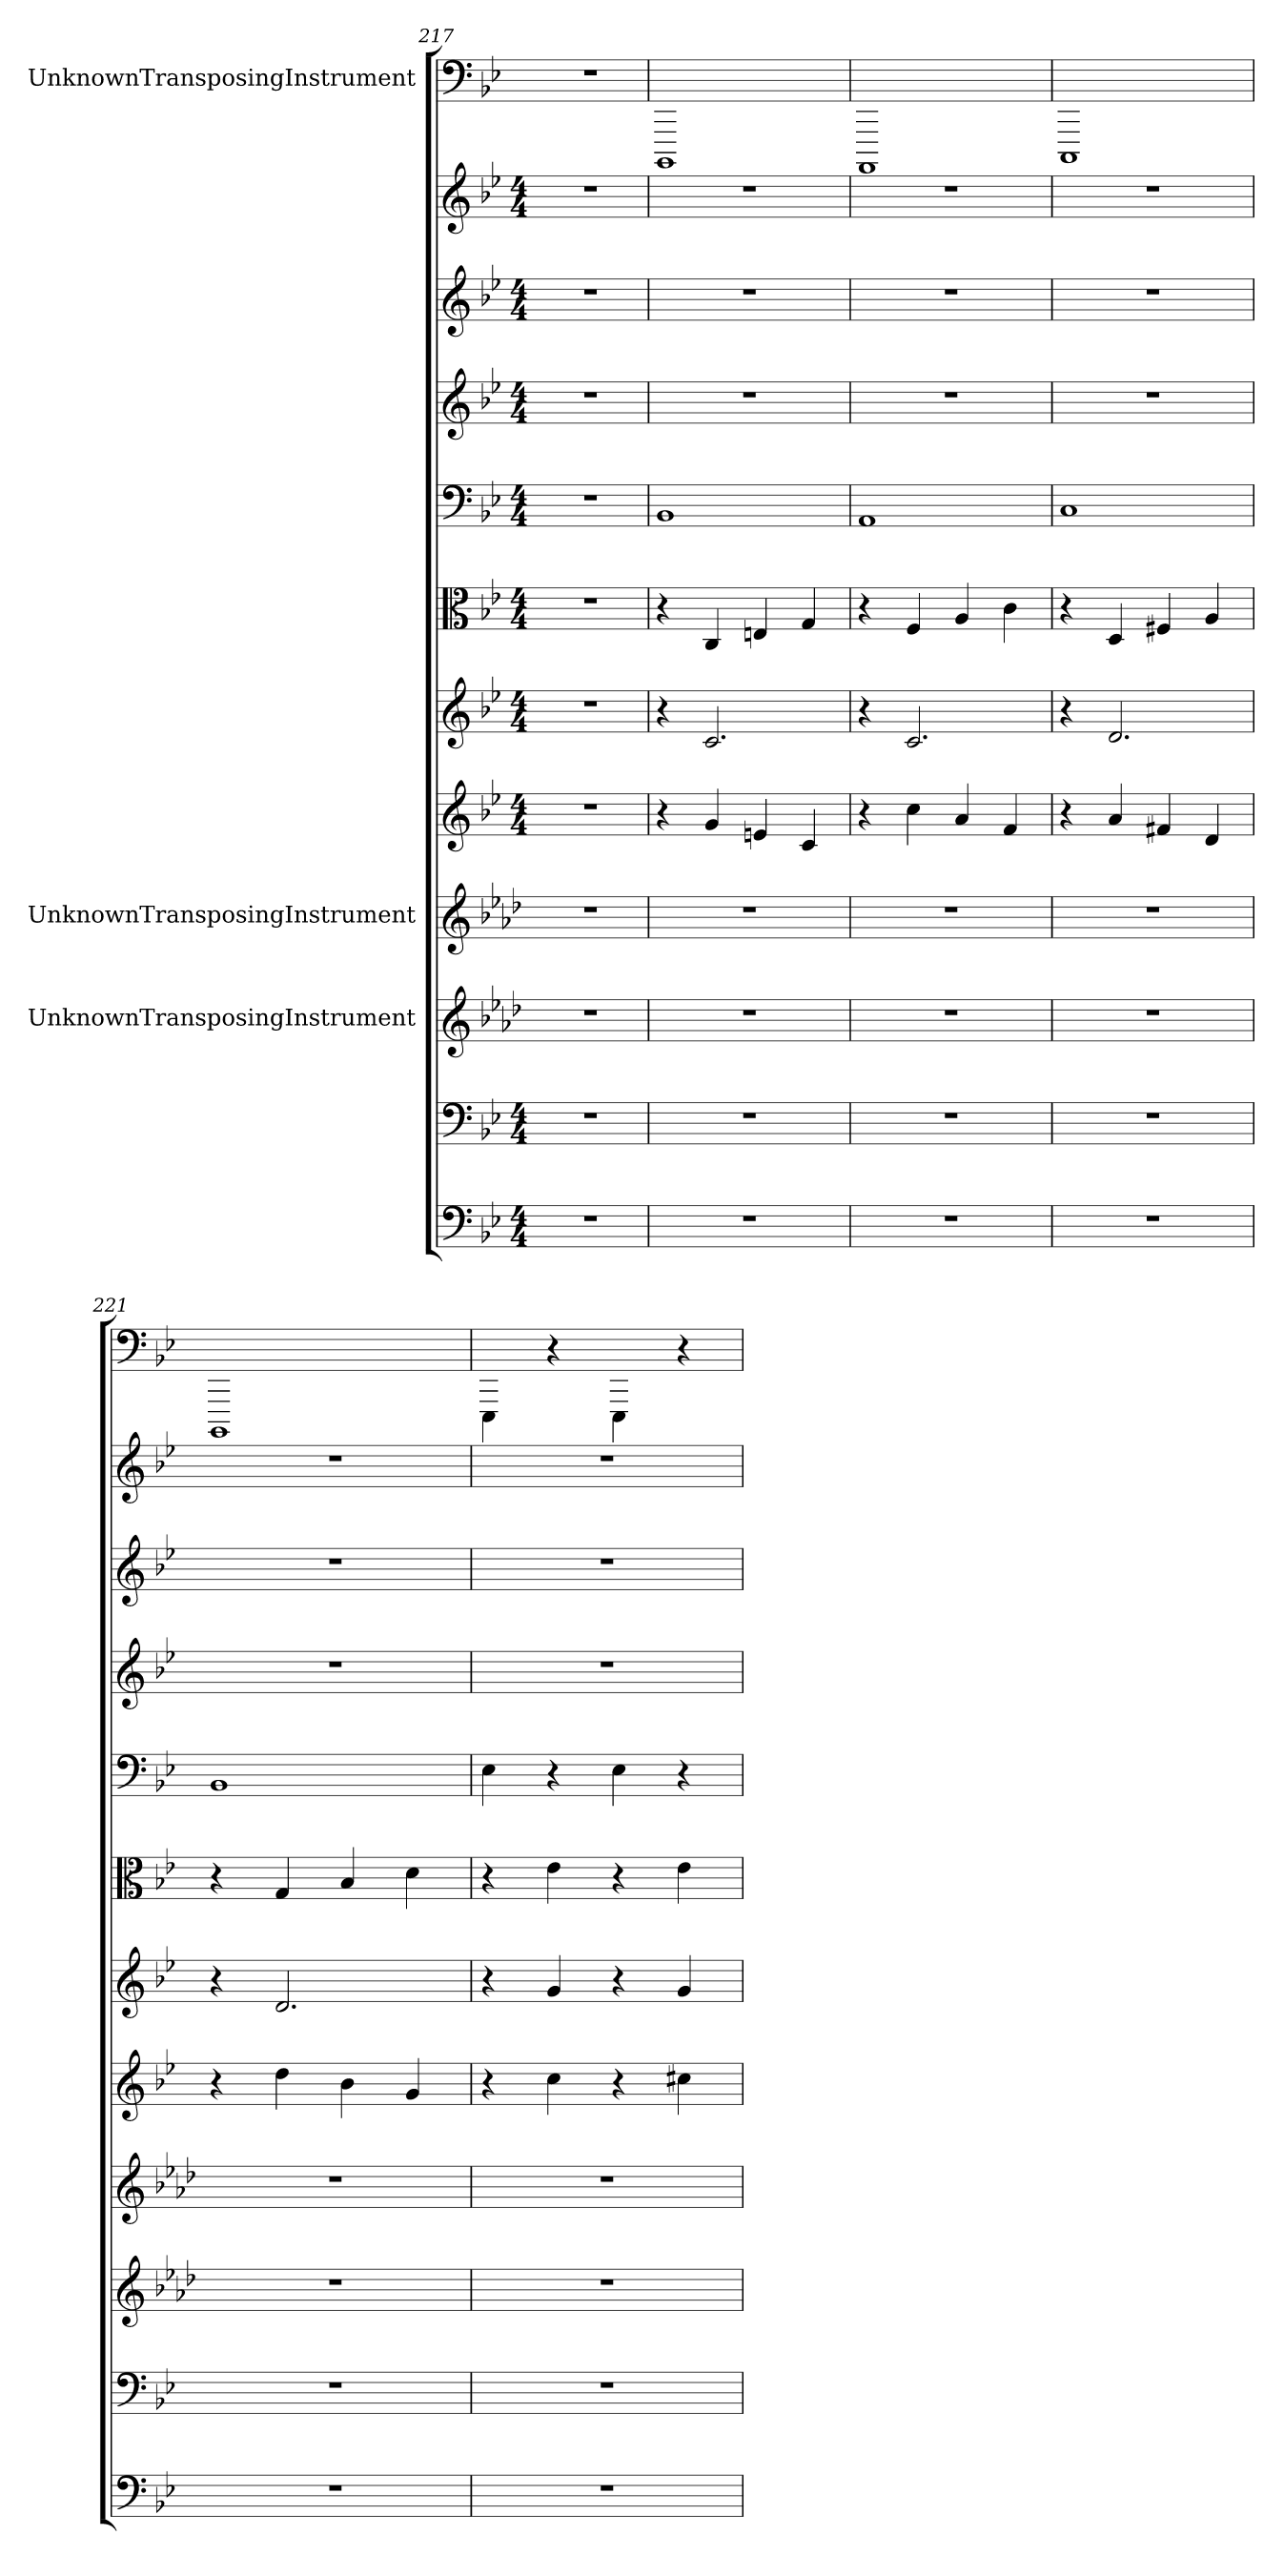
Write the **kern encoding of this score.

**kern	**kern	**kern	**kern	**kern	**kern	**kern	**kern	**kern	**kern	**kern	**kern
*part12	*part11	*part10	*part9	*part8	*part7	*part6	*part5	*part4	*part3	*part2	*part1
*staff12	*staff11	*staff10	*staff9	*staff8	*staff7	*staff6	*staff5	*staff4	*staff3	*staff2	*staff1
*	*	*I"UnknownTransposingInstrument	*I"UnknownTransposingInstrument	*	*	*	*	*	*	*	*I"UnknownTransposingInstrument
*clefF4	*clefF4	*clefG2	*clefG2	*clefG2	*clefG2	*clefC3	*clefF4	*clefG2	*clefG2	*clefG2	*clefF4
*	*	*ITrd-1c-2	*ITrd-1c-2	*	*	*	*	*	*	*	*ITrd-7c-12
*k[b-e-]	*k[b-e-]	*k[b-e-]	*k[b-e-]	*k[b-e-]	*k[b-e-]	*k[b-e-]	*k[b-e-]	*k[b-e-]	*k[b-e-]	*k[b-e-]	*k[b-e-]
*M4/4	*M4/4	*	*	*M4/4	*M4/4	*M4/4	*M4/4	*M4/4	*M4/4	*M4/4	*
=217	=217	=217	=217	=217	=217	=217	=217	=217	=217	=217	=217
1r	1r	1r	1r	1r	1r	1r	1r	1r	1r	1r	1r
=218	=218	=218	=218	=218	=218	=218	=218	=218	=218	=218	=218
1r	1r	1r	1r	4r	4r	4r	1BB-/	1r	1r	1r	1BBB-/
.	.	.	.	4g/	2.c/	4C/	.	.	.	.	.
.	.	.	.	4en/	.	4En/	.	.	.	.	.
.	.	.	.	4c/	.	4G/	.	.	.	.	.
=219	=219	=219	=219	=219	=219	=219	=219	=219	=219	=219	=219
1r	1r	1r	1r	4r	4r	4r	1AA/	1r	1r	1r	1AAA/
.	.	.	.	4cc\	2.c/	4F/	.	.	.	.	.
.	.	.	.	4a/	.	4A/	.	.	.	.	.
.	.	.	.	4f/	.	4c\	.	.	.	.	.
=220	=220	=220	=220	=220	=220	=220	=220	=220	=220	=220	=220
1r	1r	1r	1r	4r	4r	4r	1C/	1r	1r	1r	1CC/
.	.	.	.	4a/	2.d/	4D/	.	.	.	.	.
.	.	.	.	4f#X/	.	4F#X/	.	.	.	.	.
.	.	.	.	4d/	.	4A/	.	.	.	.	.
=221	=221	=221	=221	=221	=221	=221	=221	=221	=221	=221	=221
1r	1r	1r	1r	4r	4r	4r	1BB-/	1r	1r	1r	1BBB-/
.	.	.	.	4dd\	2.d/	4G/	.	.	.	.	.
.	.	.	.	4b-\	.	4B-/	.	.	.	.	.
.	.	.	.	4g/	.	4d\	.	.	.	.	.
=222	=222	=222	=222	=222	=222	=222	=222	=222	=222	=222	=222
1r	1r	1r	1r	4r	4r	4r	4E-\	1r	1r	1r	4EE-\
.	.	.	.	4cc\	4g/	4e-\	4r	.	.	.	4r
.	.	.	.	4r	4r	4r	4E-\	.	.	.	4EE-\
.	.	.	.	4cc#X\	4g/	4e-\	4r	.	.	.	4r
=	=	=	=	=	=	=	=	=	=	=	=
*-	*-	*-	*-	*-	*-	*-	*-	*-	*-	*-	*-
